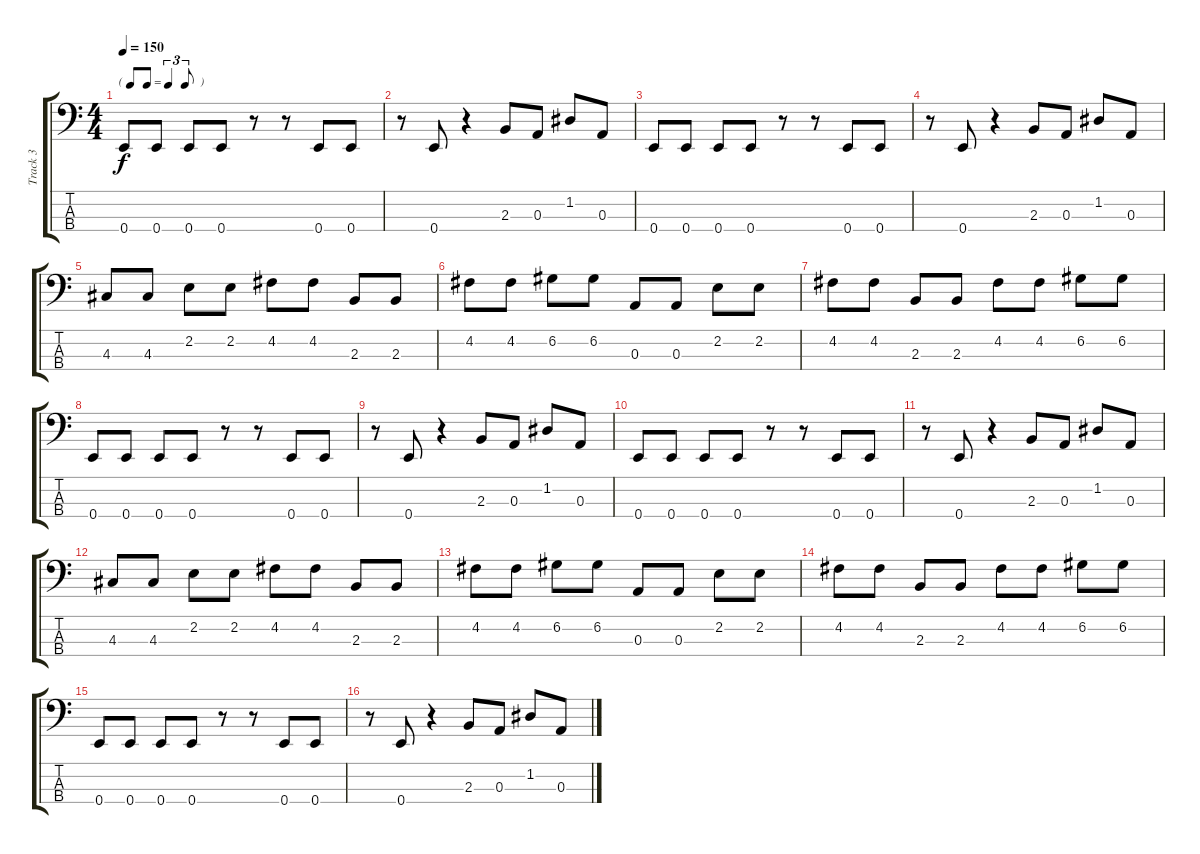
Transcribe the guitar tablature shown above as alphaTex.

\track ("Track 3" "Track 3") {instrument electricbassfinger}
\staff {score tabs}
\tuning (G2 D2 A1 E1) {hide}
\ts (4 4)
\tf triplet8th
\tempo 150
\clef f4
\ks c
0.4.8{dy f instrument electricbassfinger} 0.4.8 0.4.8 0.4.8 r.8 r.8 0.4.8 0.4.8 |
r.8 0.4.8 r.4 2.3.8 0.3.8 1.2.8 0.3.8 |
0.4.8 0.4.8 0.4.8 0.4.8 r.8 r.8 0.4.8 0.4.8 |
r.8 0.4.8 r.4 2.3.8 0.3.8 1.2.8 0.3.8 |
4.3.8 4.3.8 2.2.8 2.2.8 4.2.8 4.2.8 2.3.8 2.3.8 |
4.2.8 4.2.8 6.2.8 6.2.8 0.3.8 0.3.8 2.2.8 2.2.8 |
4.2.8 4.2.8 2.3.8 2.3.8 4.2.8 4.2.8 6.2.8 6.2.8 |
0.4.8 0.4.8 0.4.8 0.4.8 r.8 r.8 0.4.8 0.4.8 |
r.8 0.4.8 r.4 2.3.8 0.3.8 1.2.8 0.3.8 |
0.4.8 0.4.8 0.4.8 0.4.8 r.8 r.8 0.4.8 0.4.8 |
r.8 0.4.8 r.4 2.3.8 0.3.8 1.2.8 0.3.8 |
4.3.8 4.3.8 2.2.8 2.2.8 4.2.8 4.2.8 2.3.8 2.3.8 |
4.2.8 4.2.8 6.2.8 6.2.8 0.3.8 0.3.8 2.2.8 2.2.8 |
4.2.8 4.2.8 2.3.8 2.3.8 4.2.8 4.2.8 6.2.8 6.2.8 |
0.4.8 0.4.8 0.4.8 0.4.8 r.8 r.8 0.4.8 0.4.8 |
r.8 0.4.8 r.4 2.3.8 0.3.8 1.2.8 0.3.8
